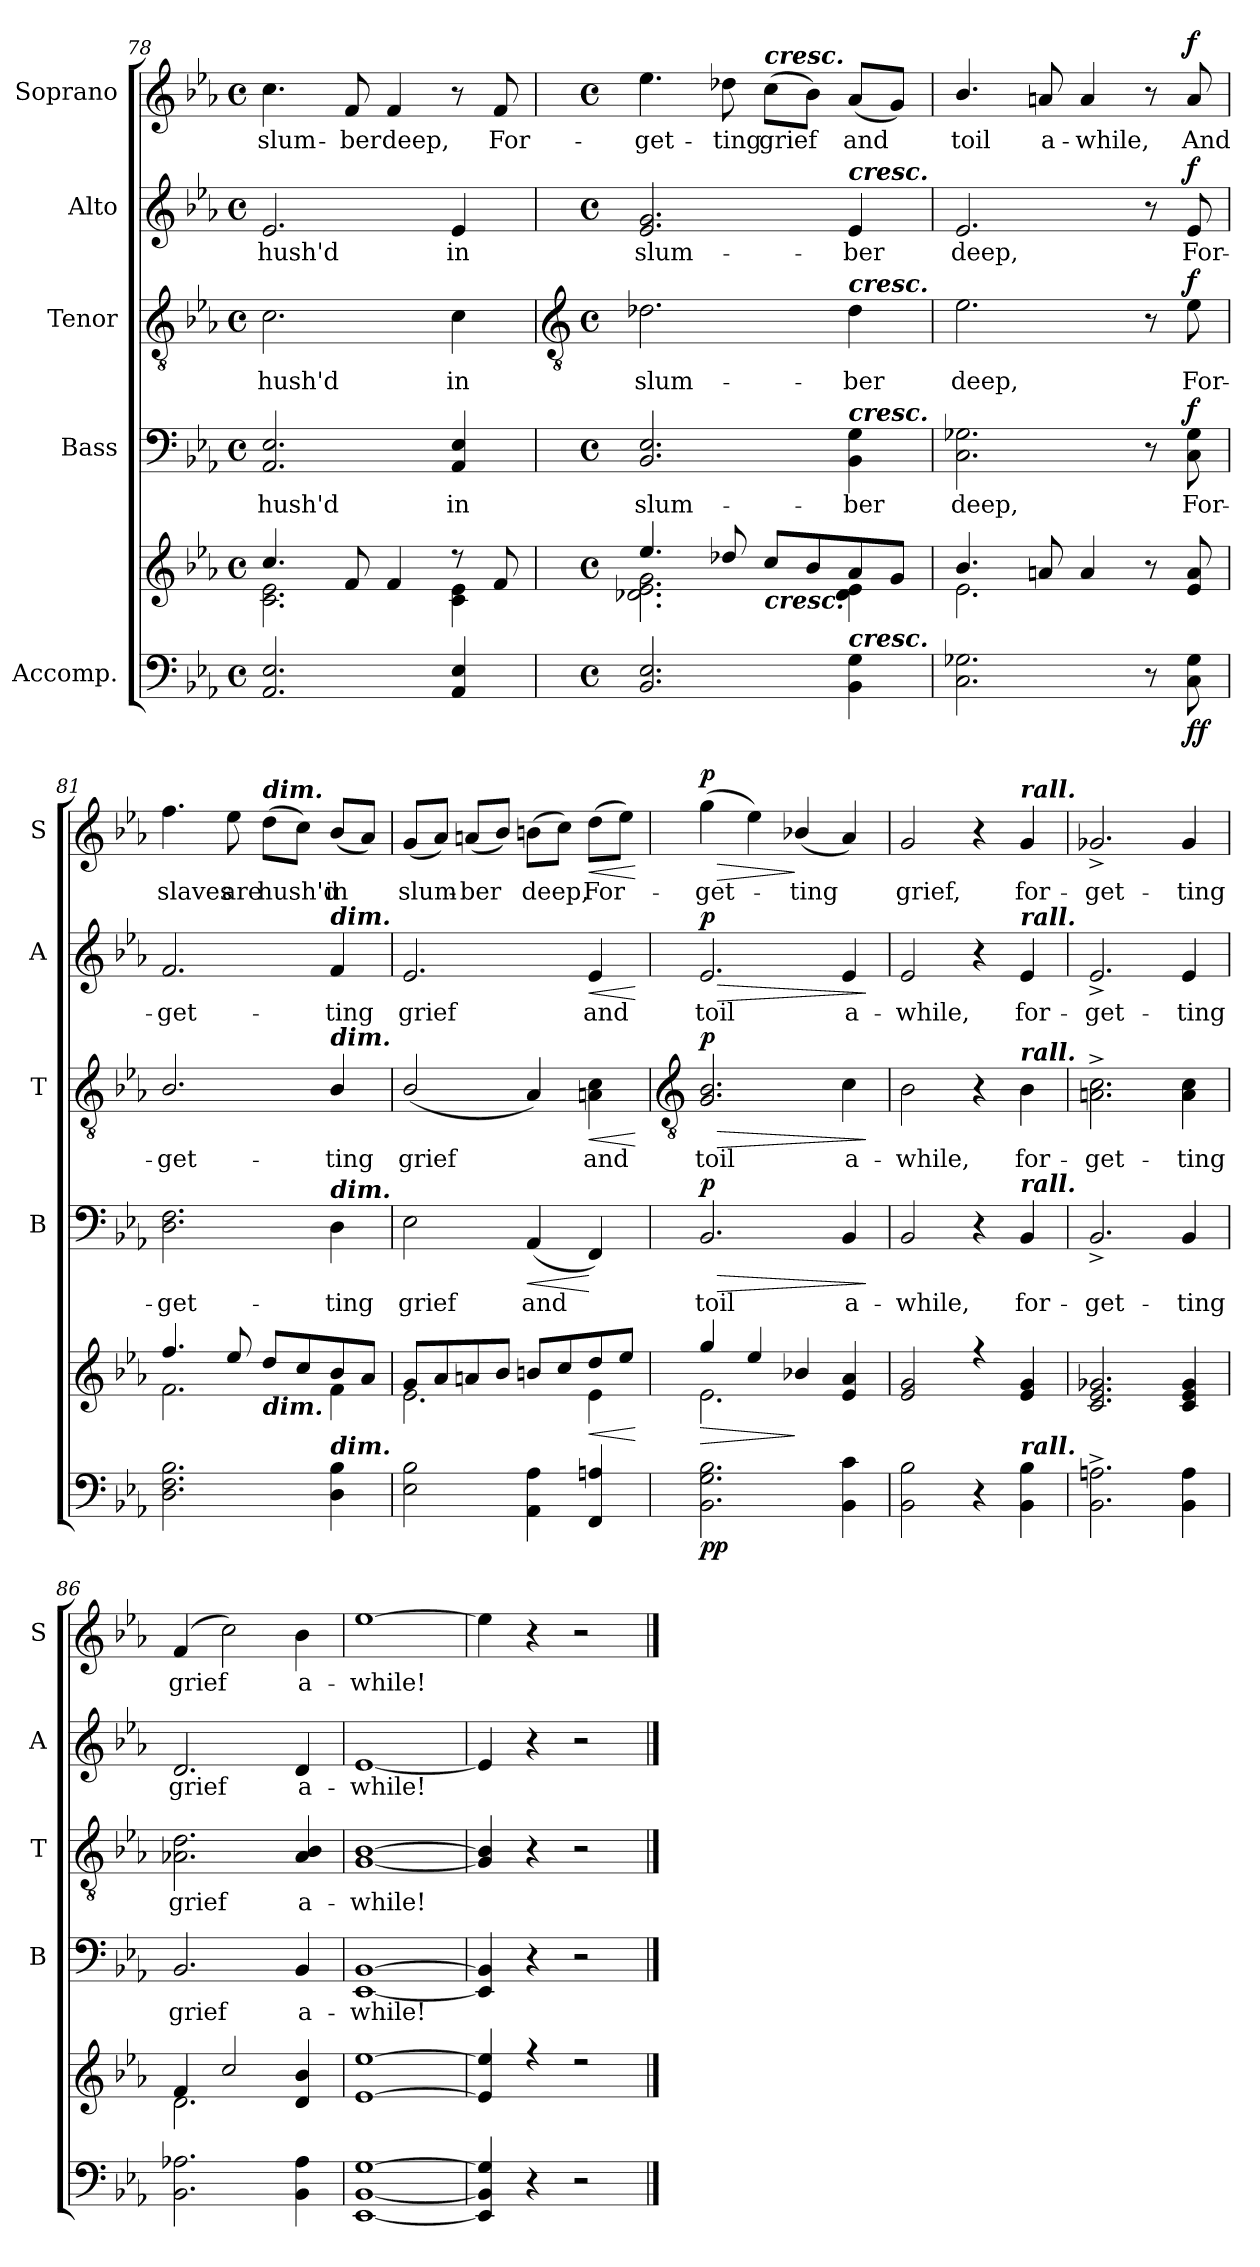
**kern	**kern	**dynam	**kern	**text	**dynam	**kern	**text	**dynam	**kern	**text	**dynam	**kern	**text	**dynam
*part5	*part5	*part5	*part4	*part4	*part4	*part3	*part3	*part3	*part2	*part2	*part2	*part1	*part1	*part1
*staff6	*staff5	*staff5/6	*staff4	*staff4	*staff4	*staff3	*staff3	*staff3	*staff2	*staff2	*staff2	*staff1	*staff1	*staff1
*I"Accomp.	*	*	*I"Bass	*	*	*I"Tenor	*	*	*I"Alto	*	*	*I"Soprano	*	*
*	*	*	*I'B	*	*	*I'T	*	*	*I'A	*	*	*I'S	*	*
*clefF4	*clefG2	*	*clefF4	*	*	*clefGv2	*	*	*clefG2	*	*	*clefG2	*	*
*k[b-e-a-]	*k[b-e-a-]	*	*k[b-e-a-]	*	*	*k[b-e-a-]	*	*	*k[b-e-a-]	*	*	*k[b-e-a-]	*	*
*E-:	*E-:	*	*E-:	*	*	*E-:	*	*	*E-:	*	*	*E-:	*	*
*M4/4	*M4/4	*	*M4/4	*	*	*M4/4	*	*	*M4/4	*	*	*M4/4	*	*
*met(c)	*met(c)	*	*met(c)	*	*	*met(c)	*	*	*met(c)	*	*	*met(c)	*	*
=78	=78	=78	=78	=78	=78	=78	=78	=78	=78	=78	=78	=78	=78	=78
*	*^	*	*	*	*	*	*	*	*	*	*	*	*	*
!	!	!	!	!	!LO:LY:b	!	!	!LO:LY:b	!	!	!LO:LY:b	!	!	!LO:LY:b	!
2.AA- 2.E-	4.cc/	2.c\ 2.e-\	.	2.AA- 2.E-	hush'd	.	2.c	hush'd	.	2.e-	hush'd	.	4.cc	slum-	.
!	!	!	!	!	!	!	!	!	!	!	!	!	!	!LO:LY:b	!
.	8f	.	.	.	.	.	.	.	.	.	.	.	8f	-ber	.
!	!	!	!	!	!	!	!	!	!	!	!	!	!	!LO:LY:b	!
.	4f	.	.	.	.	.	.	.	.	.	.	.	4f	deep,	.
!	!	!	!	!	!LO:LY:b	!	!	!LO:LY:b	!	!	!LO:LY:b	!	!	!	!
4AA- 4E-	8r	4c\ 4e-\	.	4AA- 4E-	in	.	4c	in	.	4e-	in	.	8r	.	.
!	!	!	!	!	!	!	!	!	!	!	!	!	!	!LO:LY:b	!
.	8f	.	.	.	.	.	.	.	.	.	.	.	8f	For-	.
!!LO:LB:g=z
=79	=79	=79	=79	=79	=79	=79	=79	=79	=79	=79	=79	=79	=79	=79	=79
*	*	*	*	*	*	*	*clefGv2	*	*	*	*	*	*	*	*
*M4/4	*M4/4	*	*	*M4/4	*	*	*M4/4	*	*	*M4/4	*	*	*M4/4	*	*
*met(c)	*met(c)	*	*	*met(c)	*	*	*met(c)	*	*	*met(c)	*	*	*met(c)	*	*
!	!	!	!	!	!LO:LY:b	!	!	!LO:LY:b	!	!	!LO:LY:b	!	!	!LO:LY:b	!
2.BB- 2.E-	4.ee-/	2.d-X\ 2.e-\ 2.g\	.	2.BB- 2.E-	slum-	.	2.d-X	slum-	.	2.e- 2.g	slum-	.	4.ee-	-get-	.
!	!	!	!	!	!	!	!	!	!	!	!	!	!	!LO:LY:b	!
.	8dd-X/	.	.	.	.	.	.	.	.	.	.	.	8dd-X	-ting	.
!	!	!	!	!	!	!	!	!	!	!	!	!	!LO:TX:a:Bi:t=cresc.	!	!
!	!LO:TX:b:Bi:t=cresc.	!	!	!	!	!	!	!	!	!	!	!	!	!	!
!	!	!	!	!	!	!	!	!	!	!	!	!	!	!LO:LY:b	!
.	8cc/L	.	.	.	.	.	.	.	.	.	.	.	(>8ccL	grief	.
.	8b-/	.	.	.	.	.	.	.	.	.	.	.	8b-J)	.	.
!	!	!	!	!	!	!	!	!	!	!LO:TX:a:Bi:t=cresc.	!	!	!	!	!
!	!	!	!	!	!	!	!LO:TX:a:Bi:t=cresc.	!	!	!	!	!	!	!	!
!	!	!	!	!LO:TX:a:Bi:t=cresc.	!	!	!	!	!	!	!	!	!	!	!
!LO:TX:a:Bi:t=cresc.	!	!	!	!	!	!	!	!	!	!	!	!	!	!	!
!	!	!	!	!	!LO:LY:b	!	!	!LO:LY:b	!	!	!LO:LY:b	!	!	!LO:LY:b	!
4BB- 4G	8a-/	4d-\ 4e-\	.	4BB- 4G	-ber	.	4d-	-ber	.	4e-	-ber	.	(<8a-L	and	.
.	8g/J	.	.	.	.	.	.	.	.	.	.	.	8gJ)	.	.
=80	=80	=80	=80	=80	=80	=80	=80	=80	=80	=80	=80	=80	=80	=80	=80
!	!	!	!	!	!LO:LY:b	!	!	!LO:LY:b	!	!	!LO:LY:b	!	!	!LO:LY:b	!
2.C 2.G-X	4.b-/	2.e-\	.	2.C 2.G-X	deep,	.	2.e-	deep,	.	2.e-	deep,	.	4.b-/	toil	.
!	!	!	!	!	!	!	!	!	!	!	!	!	!	!LO:LY:b	!
.	8an/	.	.	.	.	.	.	.	.	.	.	.	8an	a-	.
!	!	!	!	!	!	!	!	!	!	!	!	!	!	!LO:LY:b	!
.	4a/	.	.	.	.	.	.	.	.	.	.	.	4a	-while,	.
8r	8r	4ryy	.	8r	.	.	8r	.	.	8r	.	.	8r	.	.
!	!	!	!LO:DY:b=2	!	!LO:LY:b	!	!	!LO:LY:b	!	!	!LO:LY:b	!	!	!LO:LY:b	!
!	!	!	!LO:DY:n=1:b	!	!	!LO:DY:b	!	!	!LO:DY:b	!	!	!LO:DY:b	!	!	!LO:DY:b
8C 8G-	8e-/ 8a/	.	f f	8C 8G-	For-	f	8e-	For-	f	8e-	For-	f	8a	And	f
=81	=81	=81	=81	=81	=81	=81	=81	=81	=81	=81	=81	=81	=81	=81	=81
!	!	!	!	!	!LO:LY:b	!	!	!LO:LY:b	!	!	!LO:LY:b	!	!	!LO:LY:b	!
2.D 2.F 2.B-	4.ff/	2.f\	.	2.D 2.F	-get-	.	2.B-/	-get-	.	2.f	-get-	.	4.ff	slaves	.
!	!	!	!	!	!	!	!	!	!	!	!	!	!	!LO:LY:b	!
.	8ee-/	.	.	.	.	.	.	.	.	.	.	.	8ee-	are	.
!	!	!	!	!	!	!	!	!	!	!	!	!	!LO:TX:a:Bi:t=dim.	!	!
!	!LO:TX:b:Bi:t=dim.	!	!	!	!	!	!	!	!	!	!	!	!	!	!
!	!	!	!	!	!	!	!	!	!	!	!	!	!	!LO:LY:b	!
.	8dd/L	.	.	.	.	.	.	.	.	.	.	.	(>8ddL	hush'd	.
.	8cc/	.	.	.	.	.	.	.	.	.	.	.	8ccJ)	.	.
!	!	!	!	!	!	!	!	!	!	!LO:TX:a:Bi:t=dim.	!	!	!	!	!
!	!	!	!	!	!	!	!LO:TX:a:Bi:t=dim.	!	!	!	!	!	!	!	!
!	!	!	!	!LO:TX:a:Bi:t=dim.	!	!	!	!	!	!	!	!	!	!	!
!LO:TX:a:Bi:t=dim.	!	!	!	!	!	!	!	!	!	!	!	!	!	!	!
!	!	!	!	!	!LO:LY:b	!	!	!LO:LY:b	!	!	!LO:LY:b	!	!	!LO:LY:b	!
4D 4B-	8b-/	4f\	.	4D	-ting	.	4B-/	-ting	.	4f	-ting	.	(<8b-L	in	.
.	8a-/J	.	.	.	.	.	.	.	.	.	.	.	8a-J)	.	.
=82	=82	=82	=82	=82	=82	=82	=82	=82	=82	=82	=82	=82	=82	=82	=82
!	!	!	!	!	!LO:LY:b	!	!	!LO:LY:b	!	!	!LO:LY:b	!	!	!LO:LY:b	!
2E- 2B-	8g/L	2.e-\	.	2E-	grief	.	(<2B-/	grief	.	2.e-	grief	.	(<8gL	slum-	.
.	8a-/	.	.	.	.	.	.	.	.	.	.	.	8a-J)	.	.
!	!	!	!	!	!	!	!	!	!	!	!	!	!	!LO:LY:b	!
.	8an/	.	.	.	.	.	.	.	.	.	.	.	(<8anL	ber	.
.	8b-/J	.	.	.	.	.	.	.	.	.	.	.	8b-J)	.	.
!	!	!	!	!	!LO:LY:b	!LO:HP:b	!	!	!	!	!	!	!	!LO:LY:b	!
4AA- 4A-	8bn/L	.	.	(<4AA-	and	<	4A-)	.	.	.	.	.	(>8bnL	deep,	.
.	8cc/	.	.	.	.	.	.	.	.	.	.	.	8ccJ)	.	.
!	!	!	!LO:HP:b	!	!	!	!	!LO:LY:b	!LO:HP:b	!	!LO:LY:b	!LO:HP:b	!	!LO:LY:b	!LO:HP:b
4FF 4An	8dd/	4e-\	<	4FF)	.	[	4An 4c	and	<	4e-	and	<	(>8ddL	For-	<
.	8ee-/J	.	.	.	.	.	.	.	.	.	.	.	8ee-J)	.	.
*	*v	*v	*	*	*	*	*	*	*	*	*	*	*	*	*
.	.	[	.	.	.	.	.	[	.	.	[	.	.	[
!!LO:LB:g=z
=83	=83	=83	=83	=83	=83	=83	=83	=83	=83	=83	=83	=83	=83	=83
*	*	*	*	*	*	*clefGv2	*	*	*	*	*	*	*	*
!	!	!LO:HP:b	!	!LO:LY:b	!LO:HP:b	!	!LO:LY:b	!LO:HP:b	!	!LO:LY:b	!LO:HP:b	!	!LO:LY:b	!LO:HP:b
*	*^	*	*	*	*	*	*	*	*	*	*	*	*	*
!	!	!	!LO:DY:n=1:b=2	!	!	!	!	!	!	!	!	!	!	!	!
!	!	!	!LO:DY:n=2:b	!	!	!LO:DY:n=1:b	!	!	!LO:DY:n=1:b	!	!	!LO:DY:n=1:b	!	!	!LO:DY:n=1:b
2.BB- 2.G 2.B-	4gg/	2.e-\	> p p	2.BB-	toil	> p	2.G 2.B-	toil	> p	2.e-	toil	> p	(>4gg	get-	> p
.	4ee-/	.	.	.	.	.	.	.	.	.	.	.	4ee-)	.	.
!	!	!	!	!	!	!	!	!	!	!	!	!	!	!LO:LY:b	!
.	4b-X/	.	]	.	.	.	.	.	.	.	.	.	(<4b-X/	ting	]
!	!	!	!	!	!LO:LY:b	!	!	!LO:LY:b	!	!	!LO:LY:b	!	!	!	!
4BB- 4c	4e-/ 4a-/	4ryy	.	4BB-	a-	.	4c	a-	.	4e-	a-	.	4a-)	.	.
*	*v	*v	*	*	*	*	*	*	*	*	*	*	*	*	*
.	.	.	.	.	]	.	.	]	.	.	]	.	.	.
=84	=84	=84	=84	=84	=84	=84	=84	=84	=84	=84	=84	=84	=84	=84
*	*^	*	*	*	*	*	*	*	*	*	*	*	*	*
!	!	!	!	!	!LO:LY:b	!	!	!LO:LY:b	!	!	!LO:LY:b	!	!	!LO:LY:b	!
2BB- 2B-	2e-/ 2g/	1ryy	.	2BB-	-while,	.	2B-	-while,	.	2e-	-while,	.	2g	grief,	.
4r	4r	.	.	4r	.	.	4r	.	.	4r	.	.	4r	.	.
!	!	!	!	!	!	!	!	!	!	!	!	!	!LO:TX:a:Bi:t=rall.	!	!
!	!	!	!	!	!	!	!	!	!	!LO:TX:a:Bi:t=rall.	!	!	!	!	!
!	!	!	!	!	!	!	!LO:TX:a:Bi:t=rall.	!	!	!	!	!	!	!	!
!	!	!	!	!LO:TX:a:Bi:t=rall.	!	!	!	!	!	!	!	!	!	!	!
!LO:TX:a:Bi:t=rall.	!	!	!	!	!	!	!	!	!	!	!	!	!	!	!
!	!	!	!	!	!LO:LY:b	!	!	!LO:LY:b	!	!	!LO:LY:b	!	!	!LO:LY:b	!
4BB- 4B-	4e-/ 4g/	.	.	4BB-	for-	.	4B-	for-	.	4e-	for-	.	4g	for-	.
=85	=85	=85	=85	=85	=85	=85	=85	=85	=85	=85	=85	=85	=85	=85	=85
!	!	!	!	!	!LO:LY:b	!	!	!LO:LY:b	!	!	!LO:LY:b	!	!	!LO:LY:b	!
2.BB-^ 2.An^	2.c/ 2.e-/ 2.g-X/	1ryy	.	2.BB-^	-get-	.	2.An^ 2.c^	-get-	.	2.e-^	-get-	.	2.g-X^	-get-	.
!	!	!	!	!	!LO:LY:b	!	!	!LO:LY:b	!	!	!LO:LY:b	!	!	!LO:LY:b	!
4BB- 4A	4c/ 4e-/ 4g-/	.	.	4BB-	-ting	.	4A 4c	-ting	.	4e-	-ting	.	4g-	-ting	.
=86	=86	=86	=86	=86	=86	=86	=86	=86	=86	=86	=86	=86	=86	=86	=86
!	!	!	!	!	!LO:LY:b	!	!	!LO:LY:b	!	!	!LO:LY:b	!	!	!LO:LY:b	!
2.BB- 2.A-X	4f/	2.d\	.	2.BB-	grief	.	2.A-X 2.d	grief	.	2.d	grief	.	(<4f	grief	.
.	2cc/	.	.	.	.	.	.	.	.	.	.	.	2cc)	.	.
!	!	!	!	!	!LO:LY:b	!	!	!LO:LY:b	!	!	!LO:LY:b	!	!	!LO:LY:b	!
4BB- 4A-	4d/ 4b-/	4ryy	.	4BB-	a-	.	4A- 4B-	a-	.	4d	a-	.	4b-	a-	.
=87	=87	=87	=87	=87	=87	=87	=87	=87	=87	=87	=87	=87	=87	=87	=87
!	!	!	!	!	!LO:LY:b	!	!	!LO:LY:b	!	!	!LO:LY:b	!	!	!LO:LY:b	!
[1EE- [1BB- [1G	[1e-/ [1ee-/	1ryy	.	[1EE- [1BB-	-while!	.	[1G [1B-	-while!	.	[1e-	-while!	.	[1ee-	-while!	.
=88	=88	=88	=88	=88	=88	=88	=88	=88	=88	=88	=88	=88	=88	=88	=88
4EE-] 4BB-] 4G]	4e-/] 4ee-/]	1ryy	.	4EE-] 4BB-]	.	.	4G] 4B-]	.	.	4e-]	.	.	4ee-]	.	.
4r	4r	.	.	4r	.	.	4r	.	.	4r	.	.	4r	.	.
2r	2r	.	.	2r	.	.	2r	.	.	2r	.	.	2r	.	.
*	*v	*v	*	*	*	*	*	*	*	*	*	*	*	*	*
==	==	==	==	==	==	==	==	==	==	==	==	==	==	==
*-	*-	*-	*-	*-	*-	*-	*-	*-	*-	*-	*-	*-	*-	*-
